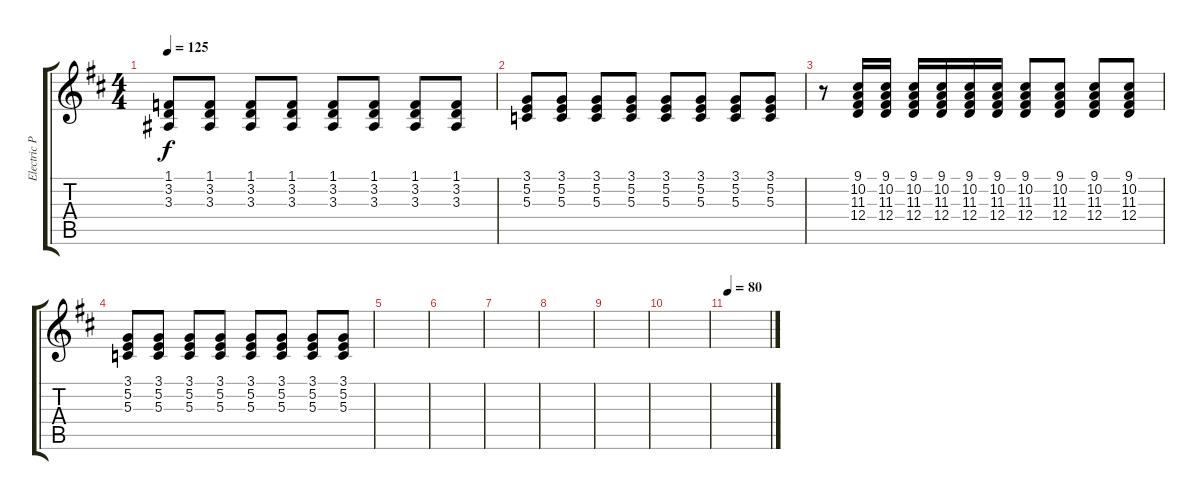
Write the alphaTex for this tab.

\track ("Electric Piano" "Electric P") {instrument electricgrandpiano}
\staff {score tabs}
\tuning (E4 B3 G3 D3 A2 E2) {hide}
\ts (4 4)
\tempo 125
\clef g2
\ks d
(1.1 3.2 3.3).8{dy f} (1.1 3.2 3.3).8 (1.1 3.2 3.3).8 (1.1 3.2 3.3).8 (1.1 3.2 3.3).8 (1.1 3.2 3.3).8 (1.1 3.2 3.3).8 (1.1 3.2 3.3).8 |
(3.1 5.2 5.3).8 (3.1 5.2 5.3).8 (3.1 5.2 5.3).8 (3.1 5.2 5.3).8 (3.1 5.2 5.3).8 (3.1 5.2 5.3).8 (3.1 5.2 5.3).8 (3.1 5.2 5.3).8 |
r.8 (9.1 10.2 11.3 12.4).16 (9.1 10.2 11.3 12.4).16 (9.1 10.2 11.3 12.4).16 (9.1 10.2 11.3 12.4).16 (9.1 10.2 11.3 12.4).16 (9.1 10.2 11.3 12.4).16 (9.1 10.2 11.3 12.4).8 (9.1 10.2 11.3 12.4).8 (9.1 10.2 11.3 12.4).8 (9.1 10.2 11.3 12.4).8 |
(3.1 5.2 5.3).8 (3.1 5.2 5.3).8 (3.1 5.2 5.3).8 (3.1 5.2 5.3).8 (3.1 5.2 5.3).8 (3.1 5.2 5.3).8 (3.1 5.2 5.3).8 (3.1 5.2 5.3).8 |
|
|
|
|
|
|
\tempo 80
